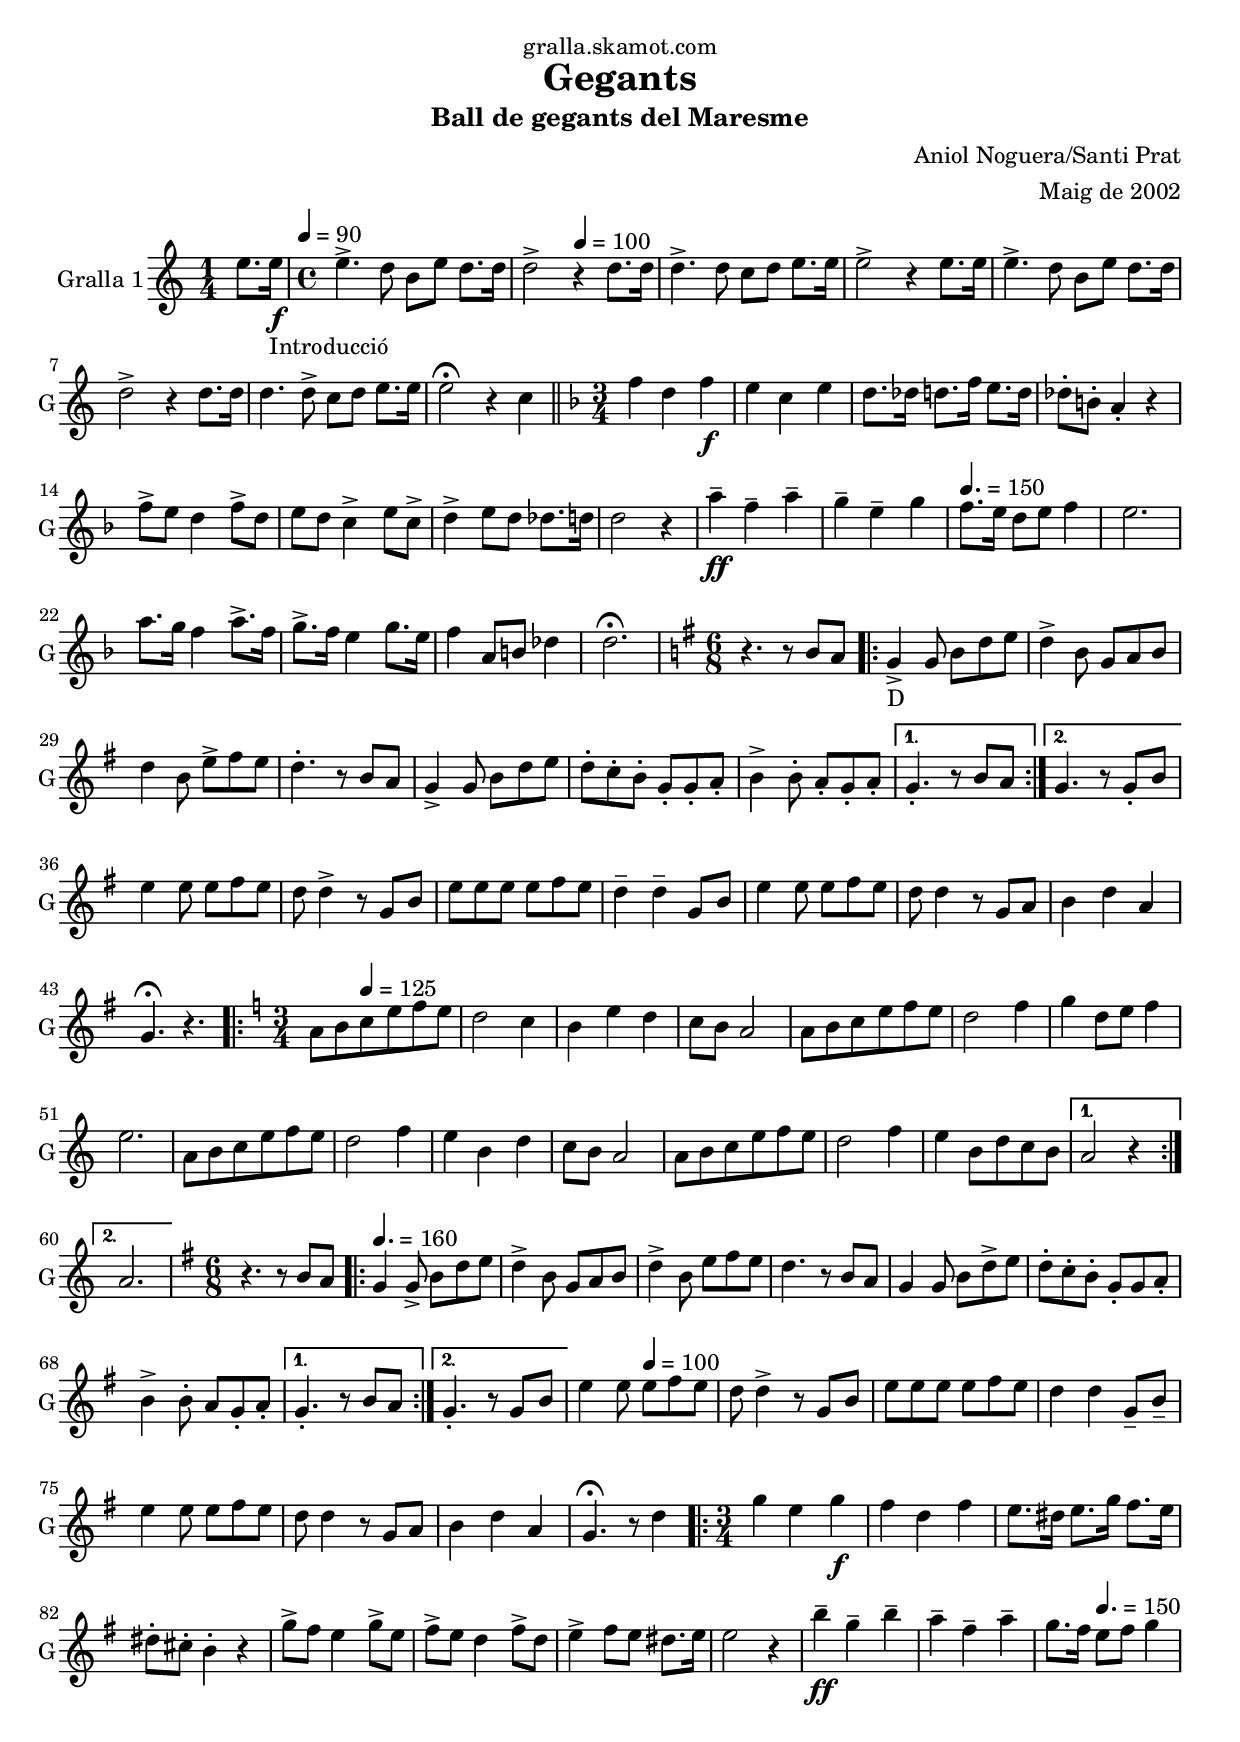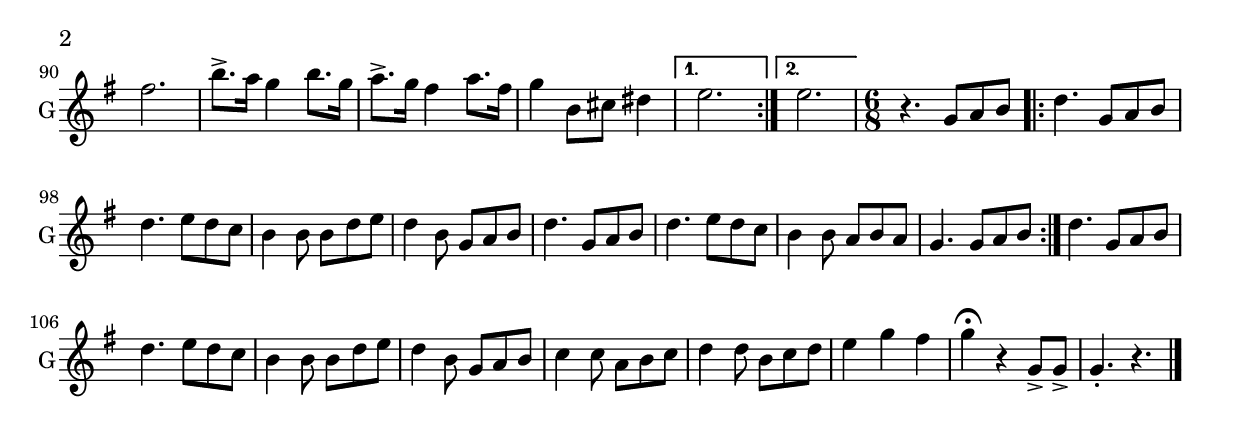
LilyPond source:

\version "2.16.2"

\header {
  dedication="gralla.skamot.com"
  title="Gegants"
  subtitle="Ball de gegants del Maresme"
  subsubtitle=""
  poet=""
  meter=""
  piece=""
  composer="Aniol Noguera/Santi Prat"
  arranger="Maig de 2002"
  opus=""
  instrument=""
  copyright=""
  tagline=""
}

liniaroAa =
\relative e''
{
  \clef treble
  \key c \major
  \time 1/4
  e8. e16 _"Introducció" \f \tempo 4 = 90  |
  \time 4/4   e4. -> d8 b e d8. d16  |
  d2 -> \tempo 4 = 100 r4 d8. d16  |
  d4. -> d8 c d e8. e16  |
  %05
  e2 -> r4 e8. e16  |
  e4. -> d8 b e d8. d16  |
  d2 -> r4 d8. d16  |
  d4. d8 -> c d e8. e16  |
  e2 \fermata r4 c  \bar "||"
  %10
  \key f \major   \time 3/4   f4 d _"" f \f  |
  e4 c e  |
  d8. des16 d8. f16 e8. d16  |
  des8-. b-. a4-. r  |
  f'8 -> e d4 f8 -> d  |
  %15
  e8 d c4 -> e8 c ->  |
  d4-> e8 d des8. d16  |
  d2 r4  |
  a'4 -- \ff f -- a --  |
  g4 -- e -- g \tempo 4. = 150  |
  %20
  f8. e16 d8 e f4  |
  e2.  |
  a8. g16 f4 a8. -> f16  |
  g8. -> f16 e4 g8. e16  |
  f4 a,8 b des4  |
  %25
  d2. \fermata  |
  \key g \major   \time 6/8   r4. r8 b a  |
  \repeat volta 2 { g4 _"D" -> g8 b d e  |
  d4 -> b8 g a b  |
  d4 b8 e -> fis e  |
  %30
  d4. -. r8 b a  |
  g4 -> g8 b d e  |
  d8 -. c -. b -. g -. g -. a -.  |
  b4 -> b8 -. a -. g -. a -. }
  \alternative { { g4. -. r8 b a }
  %35
  { g4. r8 g -. b } }
  e4 e8 e fis e  |
  d8 d4 -> r8 g, b  |
  e8 e e e fis e  |
  d4 -- d -- g,8 b  |
  %40
  e4 e8 e fis e  |
  d8 d4 r8 g, a  |
  b4 d a  |
  g4. \fermata r  |
  \key c \major   \time 3/4   \repeat volta 2 { a8 b \tempo 4 = 125  c e f e  |
  %45
  d2 c4  |
  b4 e d  |
  c8 b a2  |
  a8 b c e f e  |
  d2 f4  |
  %50
  g4 d8 e f4  |
  e2.  |
  a,8 b c e f e  |
  d2 f4  |
  e4 b d  |
  %55
  c8 b a2  |
  a8 b c e f e  |
  d2 f4  |
  e4 b8 d c b }
  \alternative { { a2 r4 }
  %60
  { a2. } }
  \key g \major   \time 6/8   r4. r8 b a \tempo 4. = 160  |
  \repeat volta 2 { g4  g8 -> b d e  |
  d4 -> b8 g a b  |
  d4 -> b8 e fis e  |
  %65
  d4. r8 b a  |
  g4 g8 b d -> e  |
  d8 -. c -. b -. g -. g a -. -.  |
  b4 -> b8 -. a g -. a -. -. }
  \alternative { { g4. -. r8 b a }
  %70
  { g4. -. r8 g b } }
  e4 e8 \tempo 4 = 100 e fis e  |
  d8 d4 -> r8 g, b  |
  e8 e e e fis e  |
  d4 d g,8 -- b --  |
  %75
  e4 e8 e fis e  |
  d8 d4 r8 g, a   |
  b4 d a  |
  g4. \fermata r8 d'4  |
  \time 3/4   \repeat volta 2 { g4 e  g \f  |
  %80
  fis4 d fis  |
  e8. dis16 e8. g16 fis8. e16  |
  dis8-. cis-. b4-. r  |
  g'8 -> fis e4 g8 -> e  |
  fis8 -> e d4 fis8 -> d  |
  %85
  e4 -> fis8 e dis8. e16  |
  e2 r4  |
  b'4 \ff -- g -- b --  |
  a4 -- fis -- a --  |
  g8. fis16 \tempo 4. = 150 e8 fis g4  |
  %90
  fis2.  |
  b8. -> a16 g4 b8. g16  |
  a8. -> g16 fis4 a8. fis16  |
  g4 b,8 cis dis4 }
  \alternative { { e2. }
  %95
  { e2. } }
  \time 6/8   r4. g,8 a b  |
  \repeat volta 2 { d4. g,8  a b  |
  d4. e8 d c  |
  b4 b8 b d e  |
  %100
  d4 b8 g a b  |
  d4. g,8 a b  |
  d4. e8 d c  |
  b4 b8 a b a  |
  g4. g8 a b  | }
  %105
  d4. g,8 a b  |
  d4. e8 d c  |
  b4 b8 b d e  |
  d4 b8 g a b  |
  c4 c8 a b c  |
  %110
  d4 d8 b c d  |
  e4 g fis  |
  g4 \fermata r g,8 -> g ->  |
  g4. -. r  \bar "|."
}

\score {
  \new StaffGroup {
    \override Score.RehearsalMark #'self-alignment-X = #LEFT
    <<
      \new Staff \with {instrumentName = #"Gralla 1" shortInstrumentName = #"G"} \liniaroAa
    >>
  }
  \layout {}
}
\score { \unfoldRepeats
  \new StaffGroup {
    \override Score.RehearsalMark #'self-alignment-X = #LEFT
    <<
      \new Staff \with {instrumentName = #"Gralla 1" shortInstrumentName = #"G"} \liniaroAa
    >>
  }
  \midi {
    \set Staff.midiInstrument = "oboe"
    \set DrumStaff.midiInstrument = "drums"
  }
}

